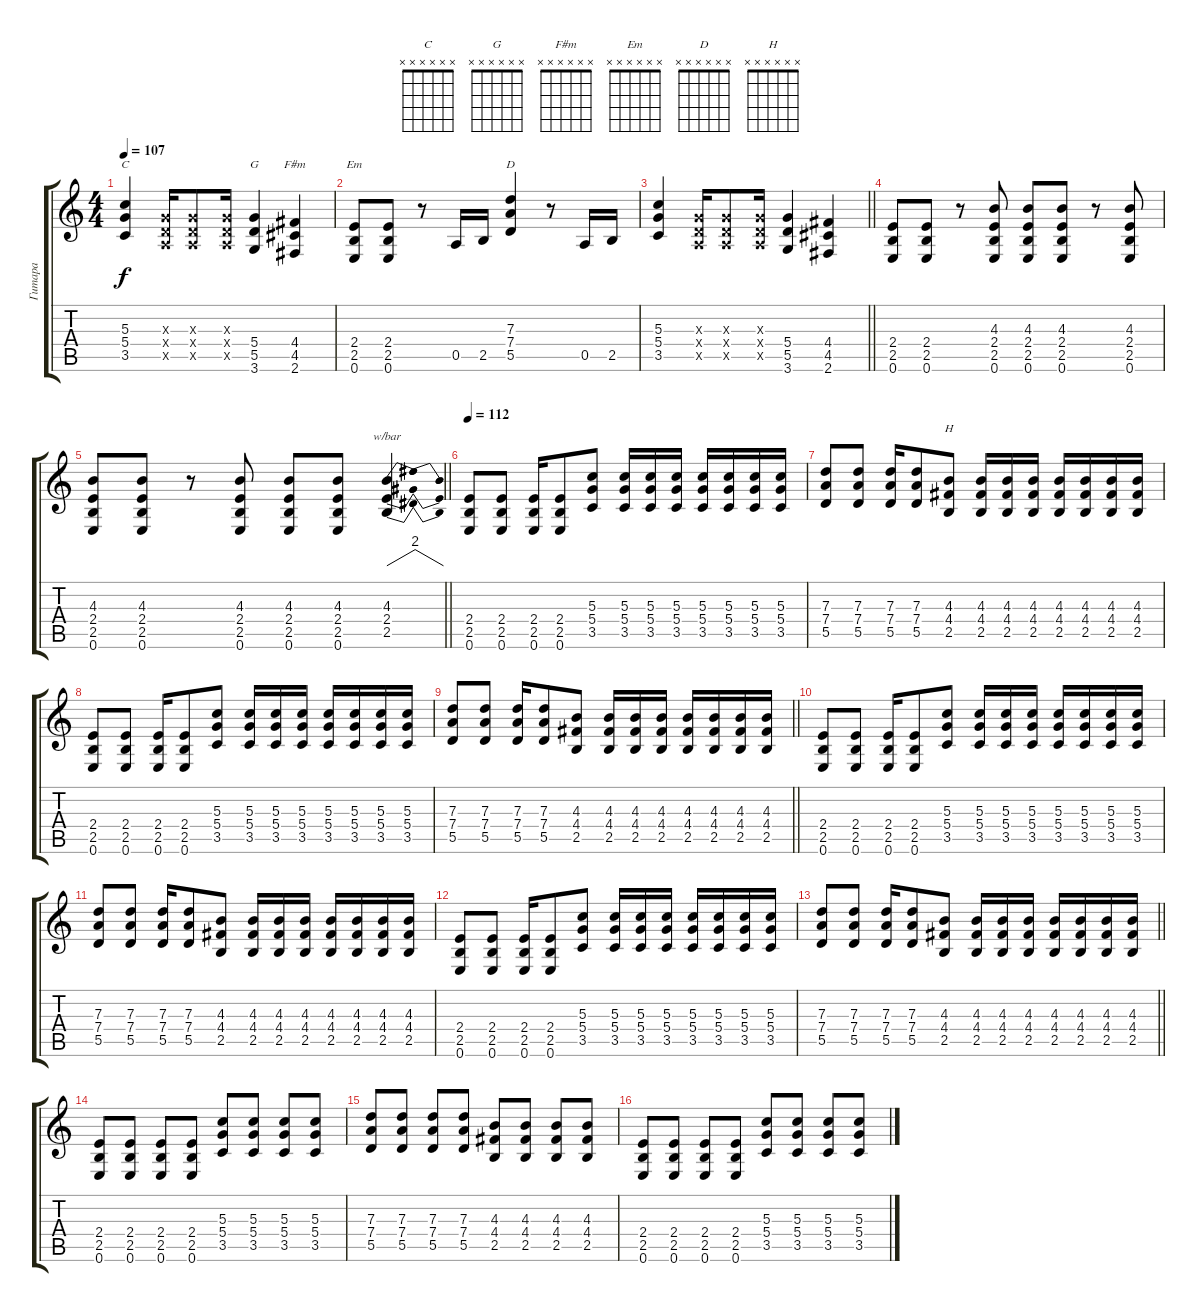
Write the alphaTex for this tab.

\track ("Гитара" "Гитара") {instrument distortionguitar}
\staff {score tabs}
\tuning (E4 B3 G3 D3 A2 E2) {hide}
\chord ("C" x x x x x x)
\chord ("G" x x x x x x)
\chord ("F#m" x x x x x x)
\chord ("Em" x x x x x x)
\chord ("D" x x x x x x)
\chord ("H" x x x x x x)
\ts (4 4)
\tempo 107
\clef g2
\ks c
(5.3 5.4 3.5).4{ch "C" dy f} (0.3{x} 0.4{x} 0.5{x}).16 (0.3{x} 0.4{x} 0.5{x}).8 (0.3{x} 0.4{x} 0.5{x}).16 (5.4 5.5 3.6).4{ch "G"} (4.4 4.5 2.6).4{ch "F#m"} |
(2.4 2.5 0.6).8{ch "Em"} (2.4 2.5 0.6).8 r.8 0.5.16 2.5.16 (7.3 7.4 5.5).4{ch "D"} r.8 0.5.16 2.5.16 |
\barLineRight lightlight
(5.3 5.4 3.5).4 (0.3{x} 0.4{x} 0.5{x}).16 (0.3{x} 0.4{x} 0.5{x}).8 (0.3{x} 0.4{x} 0.5{x}).16 (5.4 5.5 3.6).4 (4.4 4.5 2.6).4 |
\section ("" "")
(2.4 2.5 0.6).8 (2.4 2.5 0.6).8 r.8 (4.3 2.4 2.5 0.6).8 (4.3 2.4 2.5 0.6).8 (4.3 2.4 2.5 0.6).8 r.8 (4.3 2.4 2.5 0.6).8 |
\barLineRight lightlight
(4.3 2.4 2.5 0.6).8 (4.3 2.4 2.5 0.6).8 r.8 (4.3 2.4 2.5 0.6).8 (4.3 2.4 2.5 0.6).8 (4.3 2.4 2.5 0.6).8 (4.3 2.4 2.5).4{tbe (dip default 0 0 10 8 60 0)} |
\section ("" "")
\tempo 112
(2.4 2.5 0.6).8 (2.4 2.5 0.6).8 (2.4 2.5 0.6).16 (2.4 2.5 0.6).8 (5.3 5.4 3.5).8 (5.3 5.4 3.5).16 (5.3 5.4 3.5).16 (5.3 5.4 3.5).16 (5.3 5.4 3.5).16 (5.3 5.4 3.5).16 (5.3 5.4 3.5).16 (5.3 5.4 3.5).16 |
(7.3 7.4 5.5).8 (7.3 7.4 5.5).8 (7.3 7.4 5.5).16 (7.3 7.4 5.5).8 (4.3 4.4 2.5).8{ch "H"} (4.3 4.4 2.5).16 (4.3 4.4 2.5).16 (4.3 4.4 2.5).16 (4.3 4.4 2.5).16 (4.3 4.4 2.5).16 (4.3 4.4 2.5).16 (4.3 4.4 2.5).16 |
(2.4 2.5 0.6).8 (2.4 2.5 0.6).8 (2.4 2.5 0.6).16 (2.4 2.5 0.6).8 (5.3 5.4 3.5).8 (5.3 5.4 3.5).16 (5.3 5.4 3.5).16 (5.3 5.4 3.5).16 (5.3 5.4 3.5).16 (5.3 5.4 3.5).16 (5.3 5.4 3.5).16 (5.3 5.4 3.5).16 |
\barLineRight lightlight
(7.3 7.4 5.5).8 (7.3 7.4 5.5).8 (7.3 7.4 5.5).16 (7.3 7.4 5.5).8 (4.3 4.4 2.5).8 (4.3 4.4 2.5).16 (4.3 4.4 2.5).16 (4.3 4.4 2.5).16 (4.3 4.4 2.5).16 (4.3 4.4 2.5).16 (4.3 4.4 2.5).16 (4.3 4.4 2.5).16 |
\section ("" "")
(2.4 2.5 0.6).8 (2.4 2.5 0.6).8 (2.4 2.5 0.6).16 (2.4 2.5 0.6).8 (5.3 5.4 3.5).8 (5.3 5.4 3.5).16 (5.3 5.4 3.5).16 (5.3 5.4 3.5).16 (5.3 5.4 3.5).16 (5.3 5.4 3.5).16 (5.3 5.4 3.5).16 (5.3 5.4 3.5).16 |
(7.3 7.4 5.5).8 (7.3 7.4 5.5).8 (7.3 7.4 5.5).16 (7.3 7.4 5.5).8 (4.3 4.4 2.5).8 (4.3 4.4 2.5).16 (4.3 4.4 2.5).16 (4.3 4.4 2.5).16 (4.3 4.4 2.5).16 (4.3 4.4 2.5).16 (4.3 4.4 2.5).16 (4.3 4.4 2.5).16 |
(2.4 2.5 0.6).8 (2.4 2.5 0.6).8 (2.4 2.5 0.6).16 (2.4 2.5 0.6).8 (5.3 5.4 3.5).8 (5.3 5.4 3.5).16 (5.3 5.4 3.5).16 (5.3 5.4 3.5).16 (5.3 5.4 3.5).16 (5.3 5.4 3.5).16 (5.3 5.4 3.5).16 (5.3 5.4 3.5).16 |
\barLineRight lightlight
(7.3 7.4 5.5).8 (7.3 7.4 5.5).8 (7.3 7.4 5.5).16 (7.3 7.4 5.5).8 (4.3 4.4 2.5).8 (4.3 4.4 2.5).16 (4.3 4.4 2.5).16 (4.3 4.4 2.5).16 (4.3 4.4 2.5).16 (4.3 4.4 2.5).16 (4.3 4.4 2.5).16 (4.3 4.4 2.5).16 |
\section ("" "")
(2.4 2.5 0.6).8 (2.4 2.5 0.6).8 (2.4 2.5 0.6).8 (2.4 2.5 0.6).8 (5.3 5.4 3.5).8 (5.3 5.4 3.5).8 (5.3 5.4 3.5).8 (5.3 5.4 3.5).8 |
(7.3 7.4 5.5).8 (7.3 7.4 5.5).8 (7.3 7.4 5.5).8 (7.3 7.4 5.5).8 (4.3 4.4 2.5).8 (4.3 4.4 2.5).8 (4.3 4.4 2.5).8 (4.3 4.4 2.5).8 |
(2.4 2.5 0.6).8 (2.4 2.5 0.6).8 (2.4 2.5 0.6).8 (2.4 2.5 0.6).8 (5.3 5.4 3.5).8 (5.3 5.4 3.5).8 (5.3 5.4 3.5).8 (5.3 5.4 3.5).8
